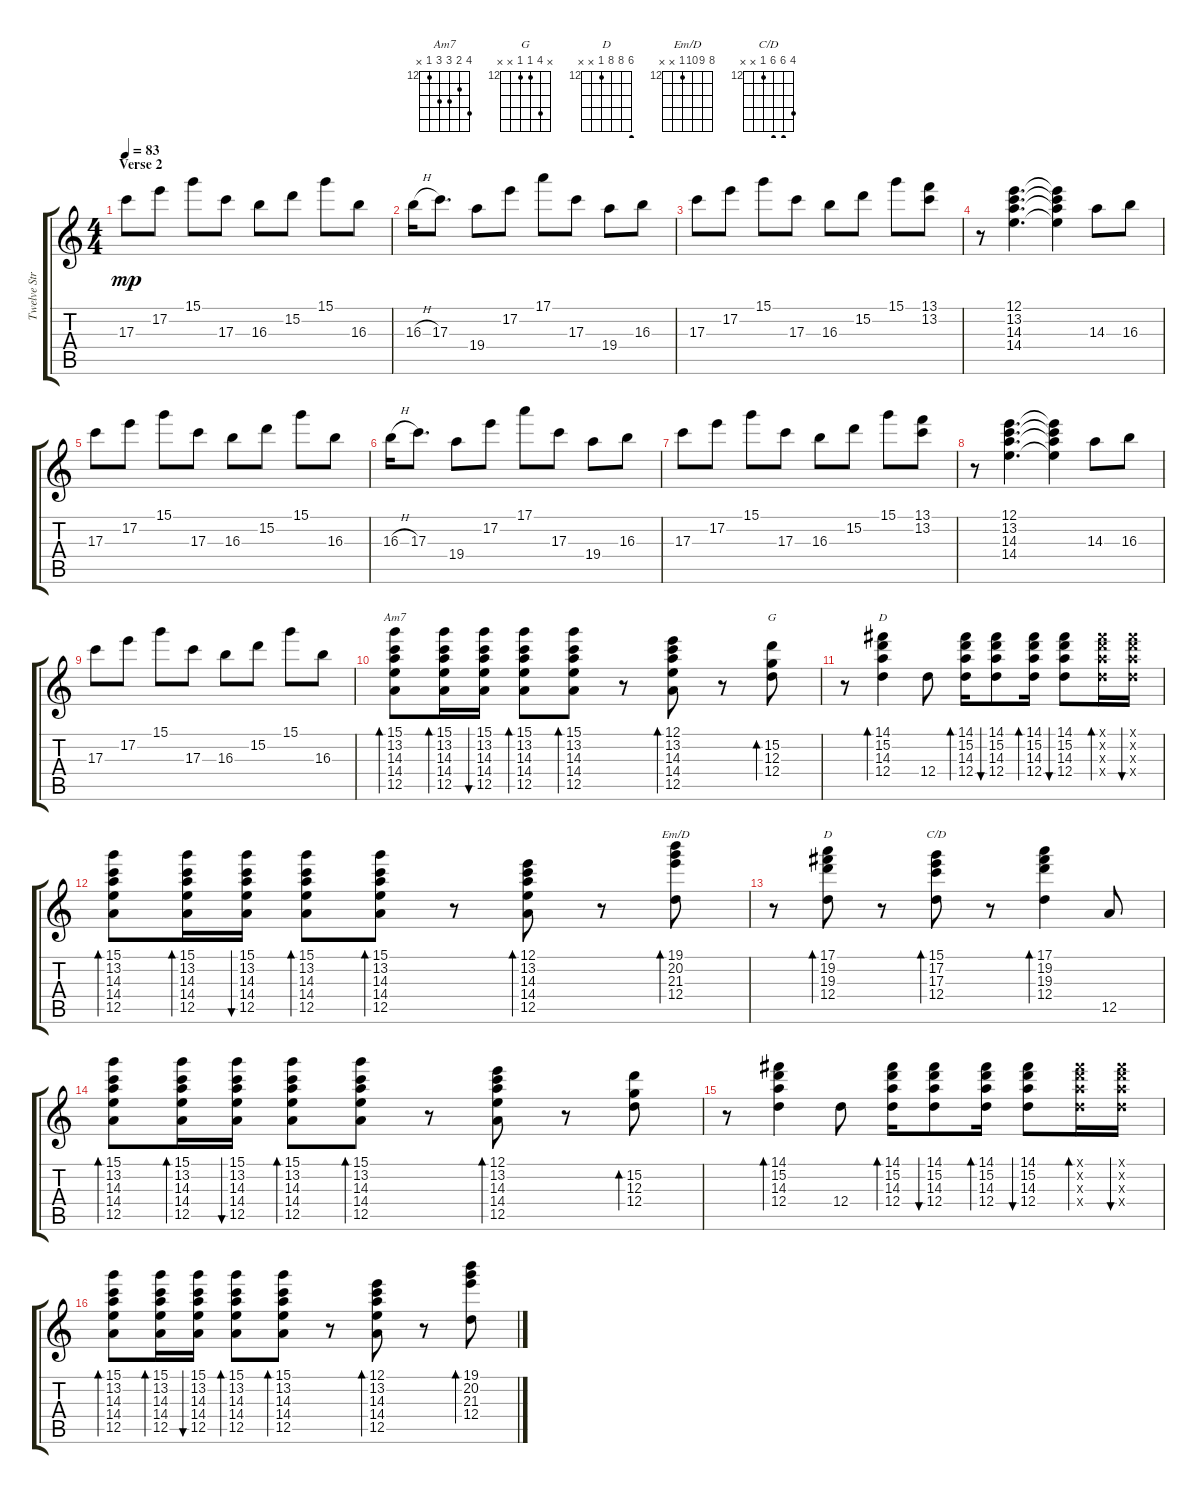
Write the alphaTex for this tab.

\track ("Twelve String Effect" "Twelve Str") {instrument acousticguitarsteel}
\staff {score tabs}
\tuning (E4 B3 G3 D3 A2 E2) {hide}
\chord ("Am7" 15 13 14 14 12 x) {firstfret 12}
\chord ("G" x 15 12 12 x x) {firstfret 12}
\chord ("D" 14 15 14 12 x x) {firstfret 12}
\chord ("Em/D" 19 20 21 12 x x) {firstfret 12}
\chord ("D" 17 19 19 12 x x) {firstfret 12}
\chord ("C/D" 15 17 17 12 x x) {firstfret 12}
\ts (4 4)
\section ("" "Verse 2")
\tempo 83
\clef g2
\ks c
17.3.8{dy mp} 17.2.8 15.1.8 17.3.8 16.3.8 15.2.8 15.1.8 16.3.8 |
16.3{h}.16 17.3.8{d} 19.4.8 17.2.8 17.1.8 17.3.8 19.4.8 16.3.8 |
17.3.8 17.2.8 15.1.8 17.3.8 16.3.8 15.2.8 15.1.8 (13.1 13.2).8 |
r.8 (12.1 13.2 14.3 14.4).4{d} (12.1{t} 13.2{t} 14.3{t} 14.4{t}).4 14.3.8 16.3.8 |
17.3.8 17.2.8 15.1.8 17.3.8 16.3.8 15.2.8 15.1.8 16.3.8 |
16.3{h}.16 17.3.8{d} 19.4.8 17.2.8 17.1.8 17.3.8 19.4.8 16.3.8 |
17.3.8 17.2.8 15.1.8 17.3.8 16.3.8 15.2.8 15.1.8 (13.1 13.2).8 |
r.8 (12.1 13.2 14.3 14.4).4{d} (12.1{t} 13.2{t} 14.3{t} 14.4{t}).4 14.3.8 16.3.8 |
17.3.8 17.2.8 15.1.8 17.3.8 16.3.8 15.2.8 15.1.8 16.3.8 |
(15.1 13.2 14.3 14.4 12.5).8{bd 30 ch "Am7"} (15.1 13.2 14.3 14.4 12.5).16{bd 30} (15.1 13.2 14.3 14.4 12.5).16{bu 30} (15.1 13.2 14.3 14.4 12.5).8{bd 30} (15.1 13.2 14.3 14.4 12.5).8{bd 30} r.8 (12.1 13.2 14.3 14.4 12.5).8{bd 30} r.8 (15.2 12.3 12.4).8{bd 30 ch "G"} |
r.8 (14.1 15.2 14.3 12.4).4{bd 30 ch "D"} 12.4.8 (14.1 15.2 14.3 12.4).16{bd 30} (14.1 15.2 14.3 12.4).8{bu 30} (14.1 15.2 14.3 12.4).16{bd 30} (14.1 15.2 14.3 12.4).8{bu 30} (14.1{x} 15.2{x} 14.3{x} 12.4{x}).16{bd 30} (14.1{x} 15.2{x} 14.3{x} 12.4{x}).16{bu 30} |
(15.1 13.2 14.3 14.4 12.5).8{bd 30} (15.1 13.2 14.3 14.4 12.5).16{bd 30} (15.1 13.2 14.3 14.4 12.5).16{bu 30} (15.1 13.2 14.3 14.4 12.5).8{bd 30} (15.1 13.2 14.3 14.4 12.5).8{bd 30} r.8 (12.1 13.2 14.3 14.4 12.5).8{bd 30} r.8 (19.1 20.2 21.3 12.4).8{bd 30 ch "Em/D"} |
r.8 (17.1 19.2 19.3 12.4).8{bd 30 ch "D"} r.8 (15.1 17.2 17.3 12.4).8{bd 30 ch "C/D"} r.8 (17.1 19.2 19.3 12.4).4{bd 30} 12.5.8 |
(15.1 13.2 14.3 14.4 12.5).8{bd 30} (15.1 13.2 14.3 14.4 12.5).16{bd 30} (15.1 13.2 14.3 14.4 12.5).16{bu 30} (15.1 13.2 14.3 14.4 12.5).8{bd 30} (15.1 13.2 14.3 14.4 12.5).8{bd 30} r.8 (12.1 13.2 14.3 14.4 12.5).8{bd 30} r.8 (15.2 12.3 12.4).8{bd 30} |
r.8 (14.1 15.2 14.3 12.4).4{bd 30} 12.4.8 (14.1 15.2 14.3 12.4).16{bd 30} (14.1 15.2 14.3 12.4).8{bu 30} (14.1 15.2 14.3 12.4).16{bd 30} (14.1 15.2 14.3 12.4).8{bu 30} (14.1{x} 15.2{x} 14.3{x} 12.4{x}).16{bd 30} (14.1{x} 15.2{x} 14.3{x} 12.4{x}).16{bu 30} |
(15.1 13.2 14.3 14.4 12.5).8{bd 30} (15.1 13.2 14.3 14.4 12.5).16{bd 30} (15.1 13.2 14.3 14.4 12.5).16{bu 30} (15.1 13.2 14.3 14.4 12.5).8{bd 30} (15.1 13.2 14.3 14.4 12.5).8{bd 30} r.8 (12.1 13.2 14.3 14.4 12.5).8{bd 30} r.8 (19.1 20.2 21.3 12.4).8{bd 30}
